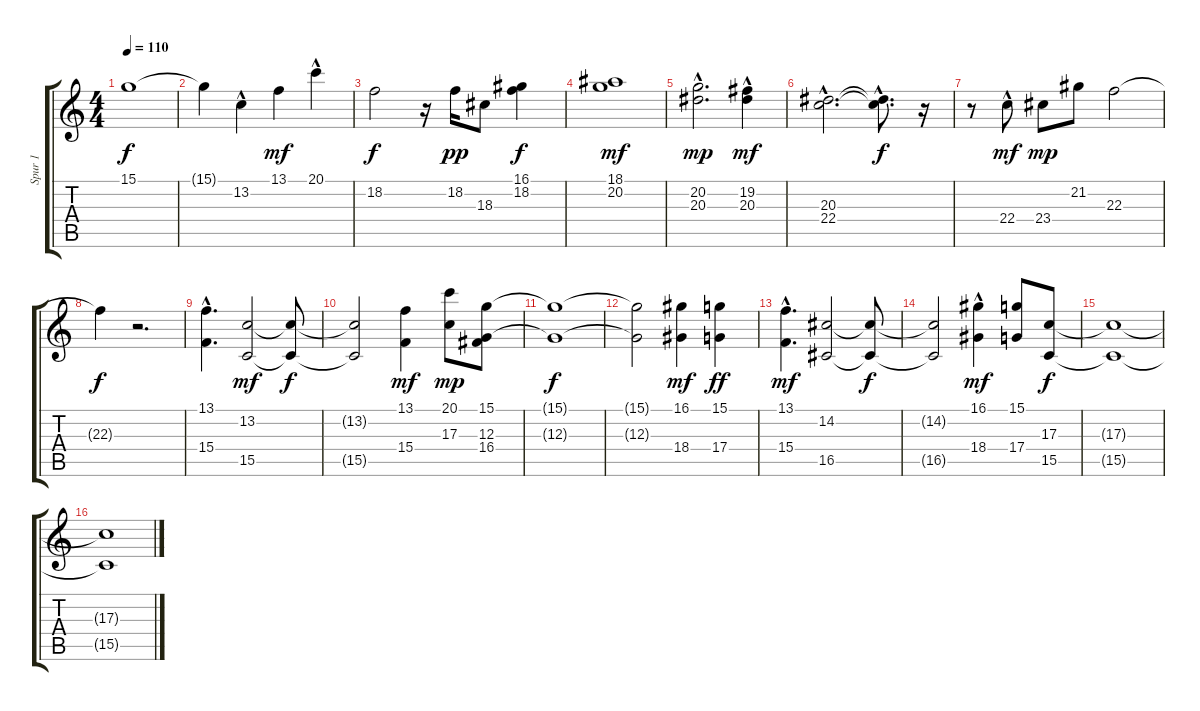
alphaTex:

\track ("Spur 1" "Spur 1") {instrument fx3crystal}
\staff {score tabs}
\tuning (E4 B3 G3 D3 A2 E2) {hide}
\ts (4 4)
\tempo 110
\clef g2
\ks c
15.1.1{dy f} |
15.1{t}.4 13.2{hac}.4 13.1.4{dy mf} 20.1{hac}.4 |
18.2.2{dy f} r.16 18.2.16{dy pp} 18.3.8 (16.1 18.2).4{dy f} |
(18.1 20.2).1{dy mf} |
(20.2 20.3{hac}).2{d dy mp} (19.2{hac} 20.3).4{dy mf} |
(20.3{hac} 22.4{hac}).2{d} (20.3{t} 22.4{hac t}).8{d dy f} r.16 |
r.8 22.4{hac}.8{dy mf} 23.4.8{dy mp} 21.2.8 22.3.2 |
22.3{t}.4{dy f} r.2{d} |
(13.1 15.4{hac}).4{d} (13.2 15.5).2{dy mf} (13.2{t} 15.5{t}).8{dy f} |
(13.2{t} 15.5{t}).2 (13.1 15.4).4{dy mf} (20.1 17.3).8{dy mp} (15.1 12.3 16.4).8 |
(15.1{t} 12.3{t}).1{dy f} |
(15.1{t} 12.3{t}).2 (16.1 18.4).4{dy mf} (15.1 17.4).4{dy ff} |
(13.1 15.4{hac}).4{d dy mf} (14.2 16.5).2 (14.2{t} 16.5{t}).8{dy f} |
(14.2{t} 16.5{t}).2 (16.1{hac} 18.4).4{dy mf} (15.1 17.4).8 (17.3 15.5).8{dy f} |
(17.3{t} 15.5{t}).1 |
(17.3{t} 15.5{t}).1
